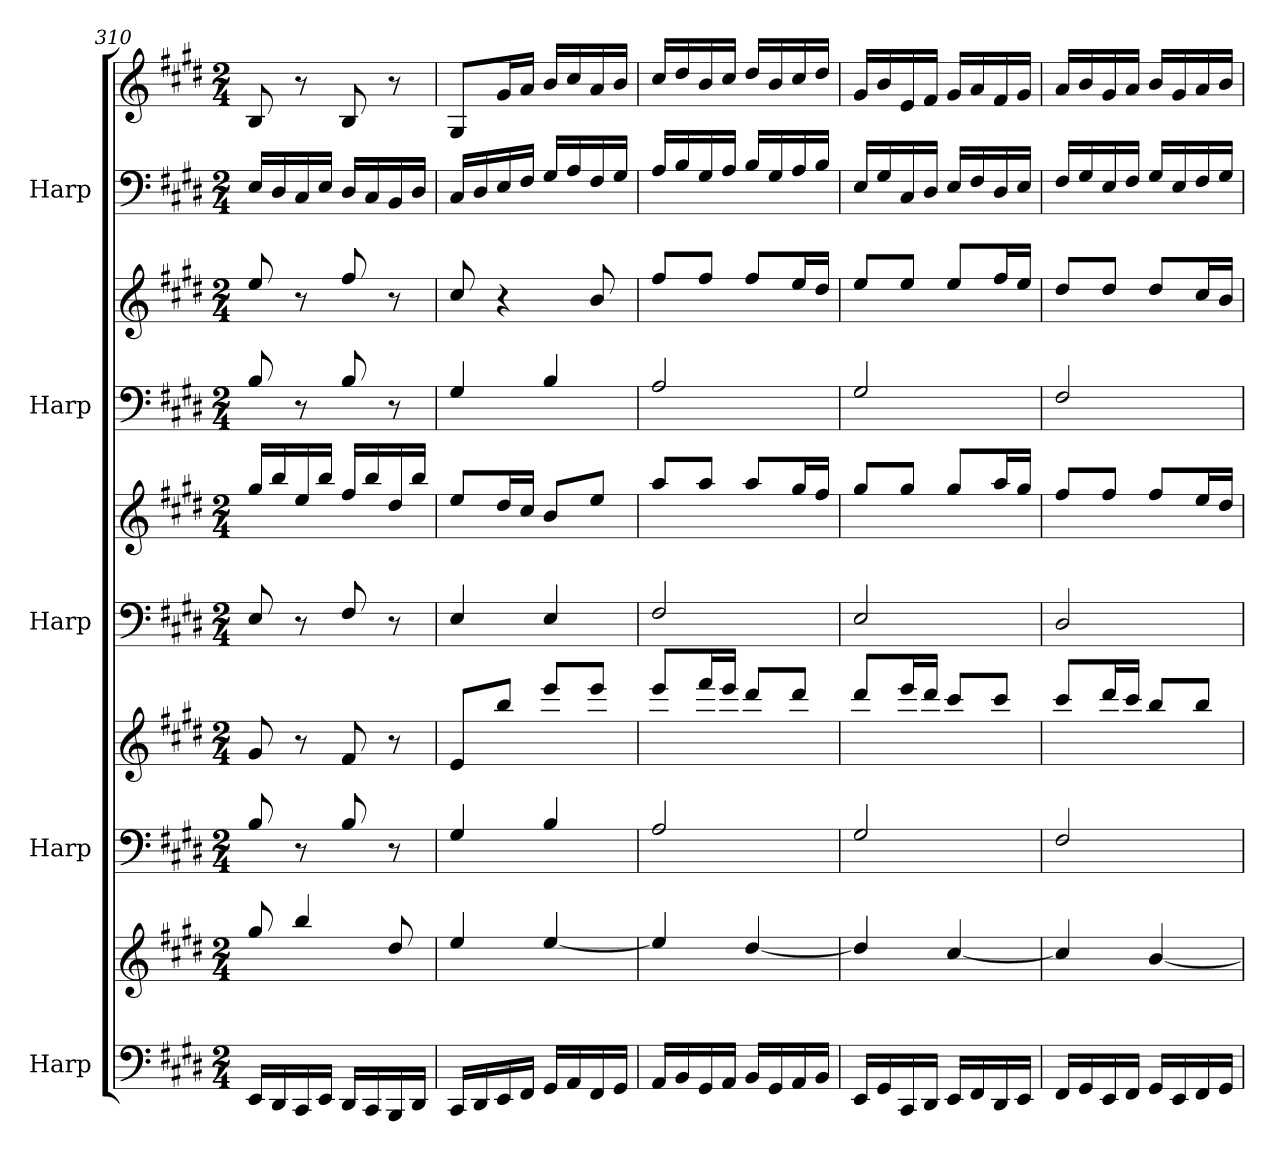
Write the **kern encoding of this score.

**kern	**kern	**kern	**kern	**kern	**kern	**kern	**kern	**kern	**kern
*part5	*part5	*part4	*part4	*part3	*part3	*part2	*part2	*part1	*part1
*staff10	*staff9	*staff8	*staff7	*staff6	*staff5	*staff4	*staff3	*staff2	*staff1
*I"Harp	*	*I"Harp	*	*I"Harp	*	*I"Harp	*	*I"Harp	*
*I'Hp	*	*I'Hp	*	*I'Hp	*	*I'Hp	*	*I'Hp	*
*clefF4	*clefG2	*clefF4	*clefG2	*clefF4	*clefG2	*clefF4	*clefG2	*clefF4	*clefG2
*k[f#c#g#d#]	*k[f#c#g#d#]	*k[f#c#g#d#]	*k[f#c#g#d#]	*k[f#c#g#d#]	*k[f#c#g#d#]	*k[f#c#g#d#]	*k[f#c#g#d#]	*k[f#c#g#d#]	*k[f#c#g#d#]
*M2/4	*M2/4	*M2/4	*M2/4	*M2/4	*M2/4	*M2/4	*M2/4	*M2/4	*M2/4
=310	=310	=310	=310	=310	=310	=310	=310	=310	=310
16EE/LL	8gg#/	8B/	8g#/	8E/	16gg#/LL	8B/	8ee/	16E/LL	8B/
16DD#/	.	.	.	.	16bb/	.	.	16D#/	.
16CC#/	4bb/	8r	8r	8r	16ee/	8r	8r	16C#/	8r
16EE/JJ	.	.	.	.	16bb/JJ	.	.	16E/JJ	.
16DD#/LL	.	8B/	8f#/	8F#/	16ff#/LL	8B/	8ff#/	16D#/LL	8B/
16CC#/	.	.	.	.	16bb/	.	.	16C#/	.
16BBB/	8dd#/	8r	8r	8r	16dd#/	8r	8r	16BB/	8r
16DD#/JJ	.	.	.	.	16bb/JJ	.	.	16D#/JJ	.
=311	=311	=311	=311	=311	=311	=311	=311	=311	=311
16CC#/LL	4ee/	4G#/	8e/L	4E/	8ee/L	4G#/	8cc#/	16C#/LL	8G#/L
16DD#/	.	.	.	.	.	.	.	16D#/	.
16EE/	.	.	8bb/J	.	16dd#/L	.	4r	16E/	16g#/L
16FF#/JJ	.	.	.	.	16cc#/JJ	.	.	16F#/JJ	16a/JJ
16GG#/LL	[4ee/	4B/	8eee/L	4E/	8b/L	4B/	.	16G#/LL	16b/LL
16AA/	.	.	.	.	.	.	.	16A/	16cc#/
16FF#/	.	.	8eee/J	.	8ee/J	.	8b/	16F#/	16a/
16GG#/JJ	.	.	.	.	.	.	.	16G#/JJ	16b/JJ
=312	=312	=312	=312	=312	=312	=312	=312	=312	=312
16AA/LL	4ee/]	2A/	8eee/L	2F#/	8aa/L	2A/	8ff#/L	16A/LL	16cc#/LL
16BB/	.	.	.	.	.	.	.	16B/	16dd#/
16GG#/	.	.	16fff#/L	.	8aa/J	.	8ff#/J	16G#/	16b/
16AA/JJ	.	.	16eee/JJ	.	.	.	.	16A/JJ	16cc#/JJ
16BB/LL	[4dd#/	.	8ddd#/L	.	8aa/L	.	8ff#/L	16B/LL	16dd#/LL
16GG#/	.	.	.	.	.	.	.	16G#/	16b/
16AA/	.	.	8ddd#/J	.	16gg#/L	.	16ee/L	16A/	16cc#/
16BB/JJ	.	.	.	.	16ff#/JJ	.	16dd#/JJ	16B/JJ	16dd#/JJ
!!LO:PB:g=z
=313	=313	=313	=313	=313	=313	=313	=313	=313	=313
16EE/LL	4dd#/]	2G#/	8ddd#/L	2E/	8gg#/L	2G#/	8ee/L	16E/LL	16g#/LL
16GG#/	.	.	.	.	.	.	.	16G#/	16b/
16CC#/	.	.	16eee/L	.	8gg#/J	.	8ee/J	16C#/	16e/
16DD#/JJ	.	.	16ddd#/JJ	.	.	.	.	16D#/JJ	16f#/JJ
16EE/LL	[4cc#/	.	8ccc#/L	.	8gg#/L	.	8ee/L	16E/LL	16g#/LL
16FF#/	.	.	.	.	.	.	.	16F#/	16a/
16DD#/	.	.	8ccc#/J	.	16aa/L	.	16ff#/L	16D#/	16f#/
16EE/JJ	.	.	.	.	16gg#/JJ	.	16ee/JJ	16E/JJ	16g#/JJ
=314	=314	=314	=314	=314	=314	=314	=314	=314	=314
16FF#/LL	4cc#/]	2F#/	8ccc#/L	2D#/	8ff#/L	2F#/	8dd#/L	16F#/LL	16a/LL
16GG#/	.	.	.	.	.	.	.	16G#/	16b/
16EE/	.	.	16ddd#/L	.	8ff#/J	.	8dd#/J	16E/	16g#/
16FF#/JJ	.	.	16ccc#/JJ	.	.	.	.	16F#/JJ	16a/JJ
16GG#/LL	[4b/	.	8bb/L	.	8ff#/L	.	8dd#/L	16G#/LL	16b/LL
16EE/	.	.	.	.	.	.	.	16E/	16g#/
16FF#/	.	.	8bb/J	.	16ee/L	.	16cc#/L	16F#/	16a/
16GG#/JJ	.	.	.	.	16dd#/JJ	.	16b/JJ	16G#/JJ	16b/JJ
=	=	=	=	=	=	=	=	=	=
*-	*-	*-	*-	*-	*-	*-	*-	*-	*-
